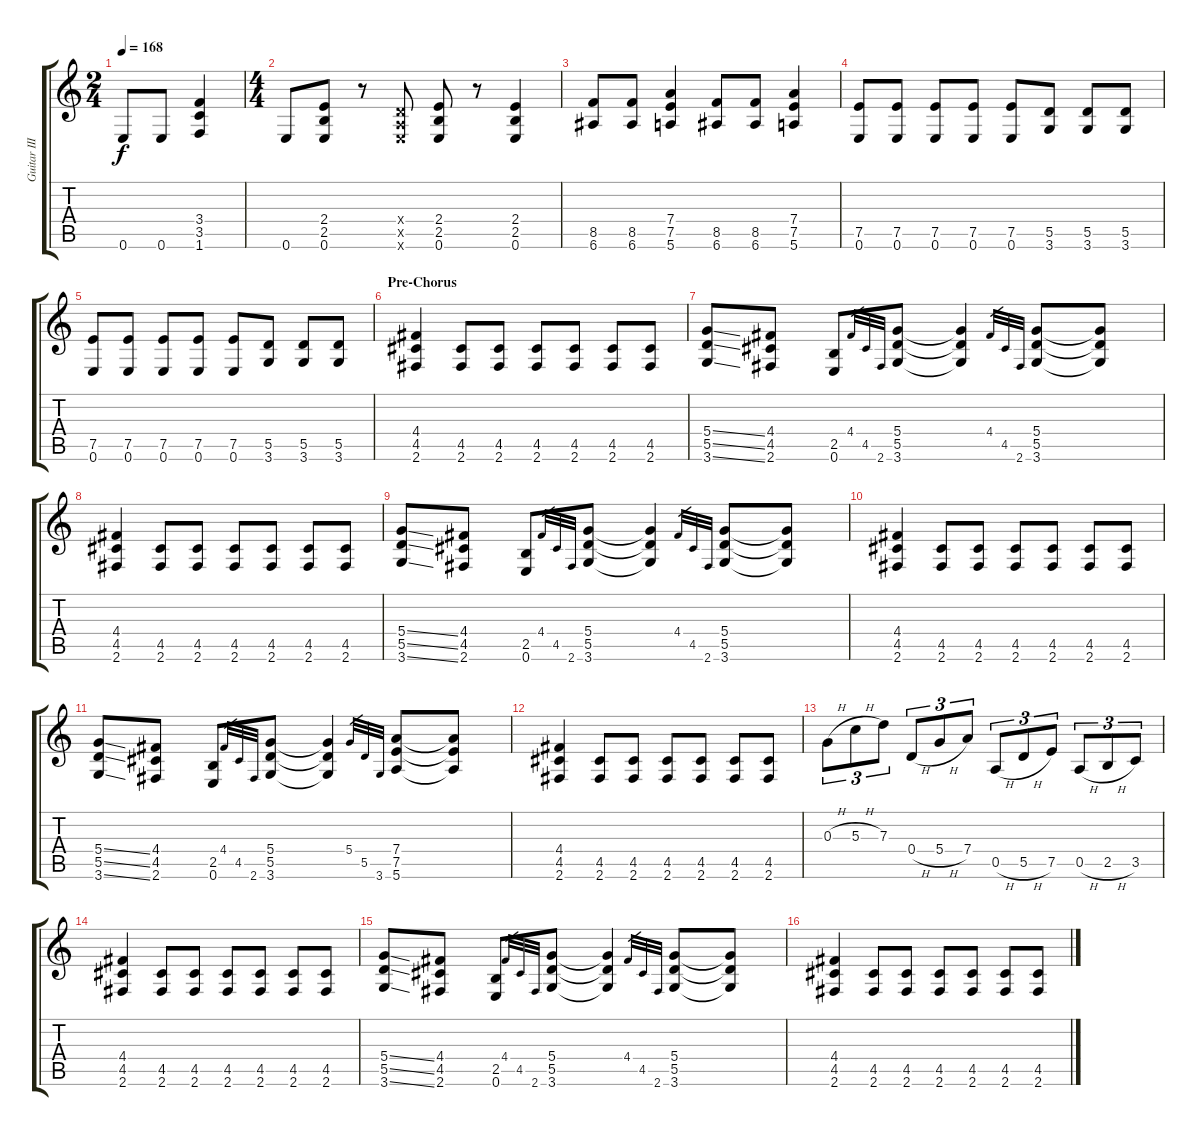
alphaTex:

\track ("Guitar III Over/Dist" "Guitar III") {instrument distortionguitar}
\staff {score tabs}
\tuning (E4 B3 G3 D3 A2 E2) {hide}
\ts (2 4)
\tempo 168
\clef g2
\ks c
0.6.8{dy f} 0.6.8 (3.4 3.5 1.6).4 |
\ts (4 4)
0.6.8 (2.4 2.5 0.6).8 r.8 (0.4{x} 0.5{x} 0.6{x}).8 (2.4 2.5 0.6).8 r.8 (2.4 2.5 0.6).4 |
(8.5 6.6).8 (8.5 6.6).8 (7.4 7.5 5.6).4 (8.5 6.6).8 (8.5 6.6).8 (7.4 7.5 5.6).4 |
(7.5 0.6).8 (7.5 0.6).8 (7.5 0.6).8 (7.5 0.6).8 (7.5 0.6).8 (5.5 3.6).8 (5.5 3.6).8 (5.5 3.6).8 |
(7.5 0.6).8 (7.5 0.6).8 (7.5 0.6).8 (7.5 0.6).8 (7.5 0.6).8 (5.5 3.6).8 (5.5 3.6).8 (5.5 3.6).8 |
\section ("" "Pre-Chorus")
(4.4 4.5 2.6).4 (4.5 2.6).8 (4.5 2.6).8 (4.5 2.6).8 (4.5 2.6).8 (4.5 2.6).8 (4.5 2.6).8 |
(5.4{ss} 5.5{ss} 3.6{ss}).8 (4.4 4.5 2.6).8 (2.5 0.6).8 4.4.32{gr} 4.5.32{gr} 2.6.32{gr} (5.4 5.5 3.6).8 (5.4{t} 5.5{t} 3.6{t}).4 4.4.32{gr} 4.5.32{gr} 2.6.32{gr} (5.4 5.5 3.6).8 (5.4{t} 5.5{t} 3.6{t}).8 |
(4.4 4.5 2.6).4 (4.5 2.6).8 (4.5 2.6).8 (4.5 2.6).8 (4.5 2.6).8 (4.5 2.6).8 (4.5 2.6).8 |
(5.4{ss} 5.5{ss} 3.6{ss}).8 (4.4 4.5 2.6).8 (2.5 0.6).8 4.4.32{gr} 4.5.32{gr} 2.6.32{gr} (5.4 5.5 3.6).8 (5.4{t} 5.5{t} 3.6{t}).4 4.4.32{gr} 4.5.32{gr} 2.6.32{gr} (5.4 5.5 3.6).8 (5.4{t} 5.5{t} 3.6{t}).8 |
(4.4 4.5 2.6).4 (4.5 2.6).8 (4.5 2.6).8 (4.5 2.6).8 (4.5 2.6).8 (4.5 2.6).8 (4.5 2.6).8 |
(5.4{ss} 5.5{ss} 3.6{ss}).8 (4.4 4.5 2.6).8 (2.5 0.6).8 4.4.32{gr} 4.5.32{gr} 2.6.32{gr} (5.4 5.5 3.6).8 (5.4{t} 5.5{t} 3.6{t}).4 5.4.32{gr} 5.5.32{gr} 3.6.32{gr} (7.4 7.5 5.6).8 (7.4{t} 7.5{t} 5.6{t}).8 |
(4.4 4.5 2.6).4 (4.5 2.6).8 (4.5 2.6).8 (4.5 2.6).8 (4.5 2.6).8 (4.5 2.6).8 (4.5 2.6).8 |
0.3{h}.8{tu (3 2)} 5.3{h}.8{tu (3 2)} 7.3.8{tu (3 2)} 0.4{h}.8{tu (3 2)} 5.4{h}.8{tu (3 2)} 7.4.8{tu (3 2)} 0.5{h}.8{tu (3 2)} 5.5{h}.8{tu (3 2)} 7.5.8{tu (3 2)} 0.5{h}.8{tu (3 2)} 2.5{h}.8{tu (3 2)} 3.5.8{tu (3 2)} |
(4.4 4.5 2.6).4 (4.5 2.6).8 (4.5 2.6).8 (4.5 2.6).8 (4.5 2.6).8 (4.5 2.6).8 (4.5 2.6).8 |
(5.4{ss} 5.5{ss} 3.6{ss}).8 (4.4 4.5 2.6).8 (2.5 0.6).8 4.4.32{gr} 4.5.32{gr} 2.6.32{gr} (5.4 5.5 3.6).8 (5.4{t} 5.5{t} 3.6{t}).4 4.4.32{gr} 4.5.32{gr} 2.6.32{gr} (5.4 5.5 3.6).8 (5.4{t} 5.5{t} 3.6{t}).8 |
(4.4 4.5 2.6).4 (4.5 2.6).8 (4.5 2.6).8 (4.5 2.6).8 (4.5 2.6).8 (4.5 2.6).8 (4.5 2.6).8
